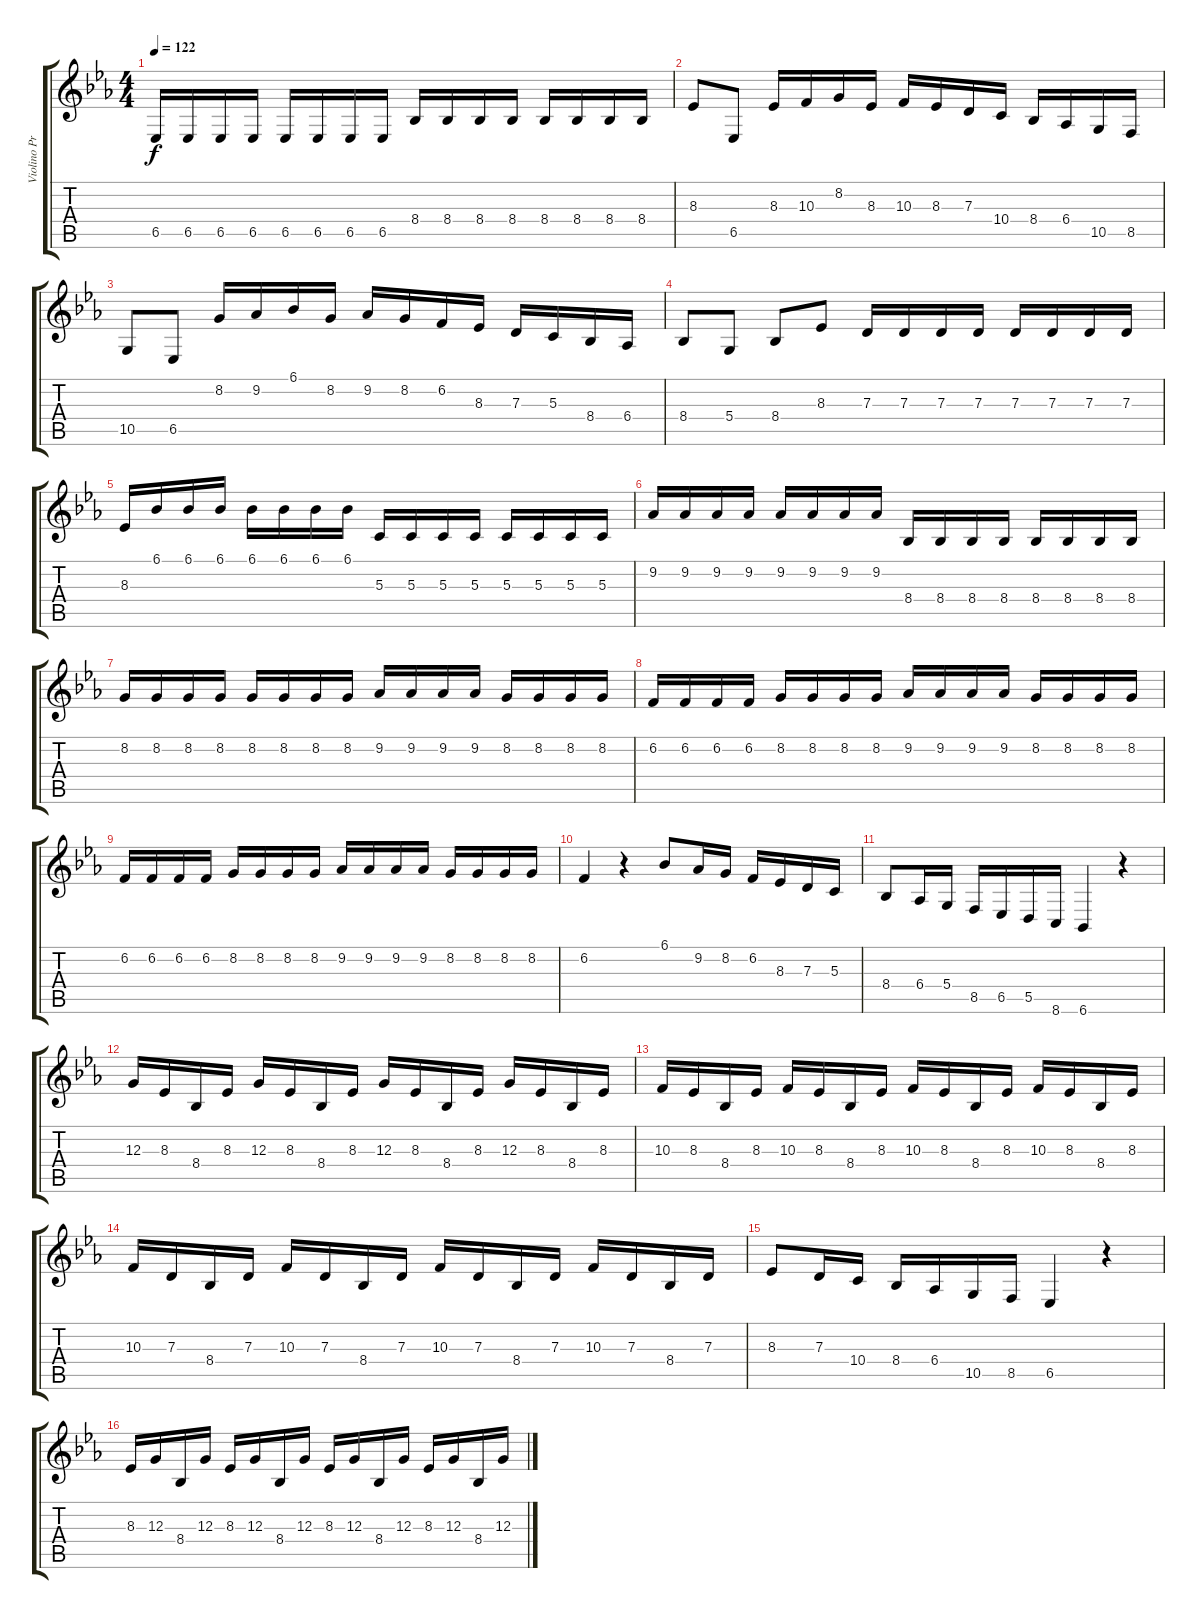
\track ("Violino Principale" "Violino Pr") {instrument violin}
\staff {score tabs}
\tuning (E4 B3 G3 D3 A2 E2) {hide}
\ts (4 4)
\tempo 122
\clef g2
\ks eb
6.5.16{dy f instrument violin} 6.5.16 6.5.16 6.5.16 6.5.16 6.5.16 6.5.16 6.5.16 8.4.16 8.4.16 8.4.16 8.4.16 8.4.16 8.4.16 8.4.16 8.4.16 |
8.3.8 6.5.8 8.3.16 10.3.16 8.2.16 8.3.16 10.3.16 8.3.16 7.3.16 10.4.16 8.4.16 6.4.16 10.5.16 8.5.16 |
10.5.8 6.5.8 8.2.16 9.2.16 6.1.16 8.2.16 9.2.16 8.2.16 6.2.16 8.3.16 7.3.16 5.3.16 8.4.16 6.4.16 |
8.4.8 5.4.8 8.4.8 8.3.8 7.3.16 7.3.16 7.3.16 7.3.16 7.3.16 7.3.16 7.3.16 7.3.16 |
8.3.16 6.1.16 6.1.16 6.1.16 6.1.16 6.1.16 6.1.16 6.1.16 5.3.16 5.3.16 5.3.16 5.3.16 5.3.16 5.3.16 5.3.16 5.3.16 |
9.2.16 9.2.16 9.2.16 9.2.16 9.2.16 9.2.16 9.2.16 9.2.16 8.4.16 8.4.16 8.4.16 8.4.16 8.4.16 8.4.16 8.4.16 8.4.16 |
8.2.16 8.2.16 8.2.16 8.2.16 8.2.16 8.2.16 8.2.16 8.2.16 9.2.16 9.2.16 9.2.16 9.2.16 8.2.16 8.2.16 8.2.16 8.2.16 |
6.2.16 6.2.16 6.2.16 6.2.16 8.2.16 8.2.16 8.2.16 8.2.16 9.2.16 9.2.16 9.2.16 9.2.16 8.2.16 8.2.16 8.2.16 8.2.16 |
6.2.16 6.2.16 6.2.16 6.2.16 8.2.16 8.2.16 8.2.16 8.2.16 9.2.16 9.2.16 9.2.16 9.2.16 8.2.16 8.2.16 8.2.16 8.2.16 |
6.2.4 r.4 6.1.8 9.2.16 8.2.16 6.2.16 8.3.16 7.3.16 5.3.16 |
8.4.8 6.4.16 5.4.16 8.5.16 6.5.16 5.5.16 8.6.16 6.6.4 r.4 |
12.3.16 8.3.16 8.4.16 8.3.16 12.3.16 8.3.16 8.4.16 8.3.16 12.3.16 8.3.16 8.4.16 8.3.16 12.3.16 8.3.16 8.4.16 8.3.16 |
10.3.16 8.3.16 8.4.16 8.3.16 10.3.16 8.3.16 8.4.16 8.3.16 10.3.16 8.3.16 8.4.16 8.3.16 10.3.16 8.3.16 8.4.16 8.3.16 |
10.3.16 7.3.16 8.4.16 7.3.16 10.3.16 7.3.16 8.4.16 7.3.16 10.3.16 7.3.16 8.4.16 7.3.16 10.3.16 7.3.16 8.4.16 7.3.16 |
8.3.8 7.3.16 10.4.16 8.4.16 6.4.16 10.5.16 8.5.16 6.5.4 r.4 |
8.3.16 12.3.16 8.4.16 12.3.16 8.3.16 12.3.16 8.4.16 12.3.16 8.3.16 12.3.16 8.4.16 12.3.16 8.3.16 12.3.16 8.4.16 12.3.16
